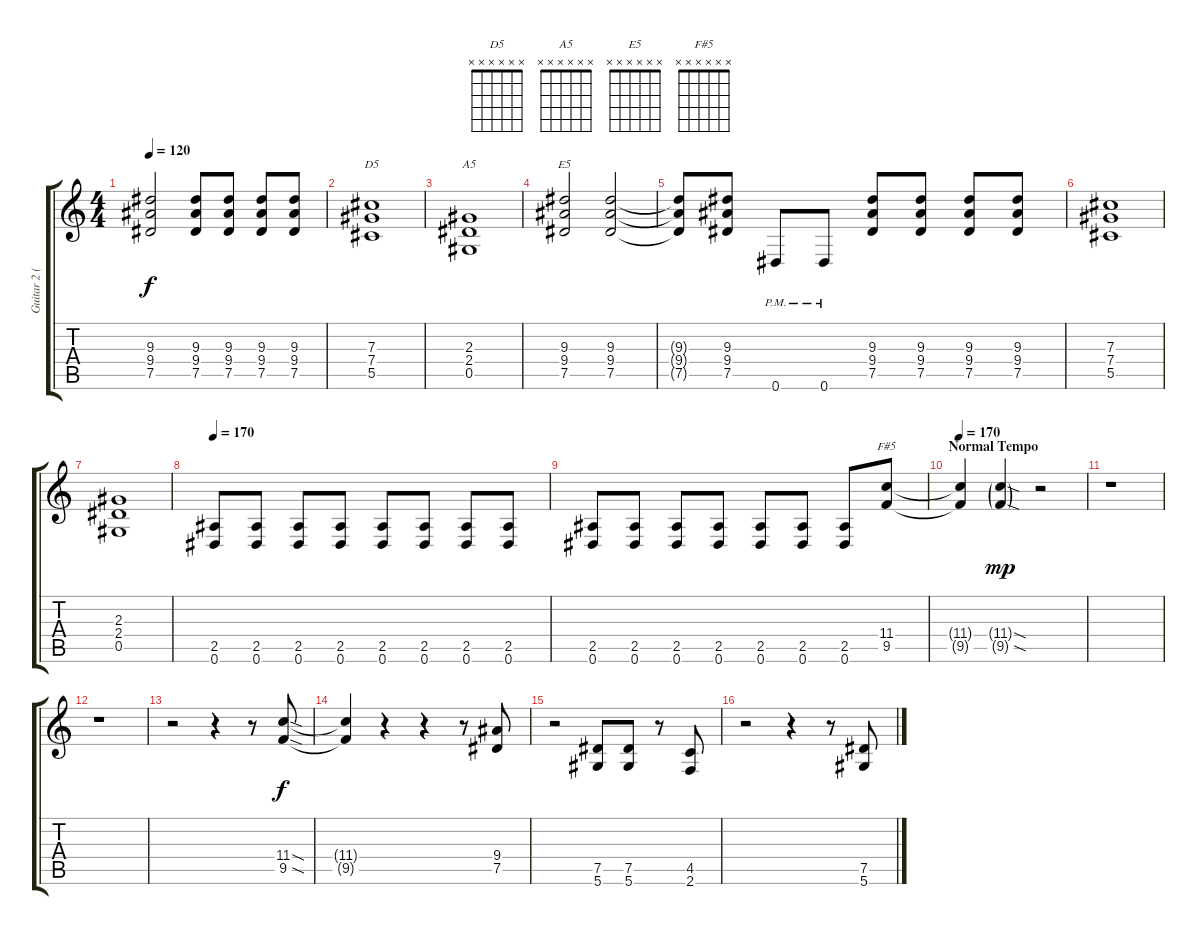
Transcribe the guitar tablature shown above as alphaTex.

\track ("Guitar 2 (Izzy) " "Guitar 2 (") {instrument overdrivenguitar}
\staff {score tabs}
\tuning (Eb4 Bb3 Gb3 Db3 Ab2 Eb2) {hide}
\chord ("D5" x x x x x x)
\chord ("A5" x x x x x x)
\chord ("E5" x x x x x x)
\chord ("F#5" x x x x x x)
\ts (4 4)
\tempo 120
\clef g2
\ks c
(9.3{t} 9.4{t} 7.5{t}).2{dy f} (9.3 9.4 7.5).8 (9.3 9.4 7.5).8 (9.3 9.4 7.5).8 (9.3 9.4 7.5).8 |
(7.3 7.4 5.5).1{ch "D5"} |
(2.3 2.4 0.5).1{ch "A5"} |
(9.3 9.4 7.5).2{ch "E5"} (9.3 9.4 7.5).2 |
(9.3{t} 9.4{t} 7.5{t}).8 (9.3 9.4 7.5).8 0.6{pm}.8 0.6{pm}.8 (9.3 9.4 7.5).8 (9.3 9.4 7.5).8 (9.3 9.4 7.5).8 (9.3 9.4 7.5).8 |
(7.3 7.4 5.5).1 |
(2.3 2.4 0.5).1 |
\tempo 170
(2.5 0.6).8 (2.5 0.6).8 (2.5 0.6).8 (2.5 0.6).8 (2.5 0.6).8 (2.5 0.6).8 (2.5 0.6).8 (2.5 0.6).8 |
(2.5 0.6).8 (2.5 0.6).8 (2.5 0.6).8 (2.5 0.6).8 (2.5 0.6).8 (2.5 0.6).8 (2.5 0.6).8 (11.4 9.5).8{ch "F#5"} |
\section ("" "Normal Tempo")
\tempo 170
(11.4{t} 9.5{t}).4 (11.4{sod g} 9.5{sod g}).4{dy mp} r.2 |
r.1 |
r.1 |
r.2 r.4 r.8 (11.4{sod} 9.5{sod}).8{dy f} |
(11.4{t} 9.5{t}).4 r.4 r.4 r.8 (9.4 7.5).8 |
r.2 (7.5 5.6).8 (7.5 5.6).8 r.8 (4.5 2.6).8 |
r.2 r.4 r.8 (7.5 5.6).8
